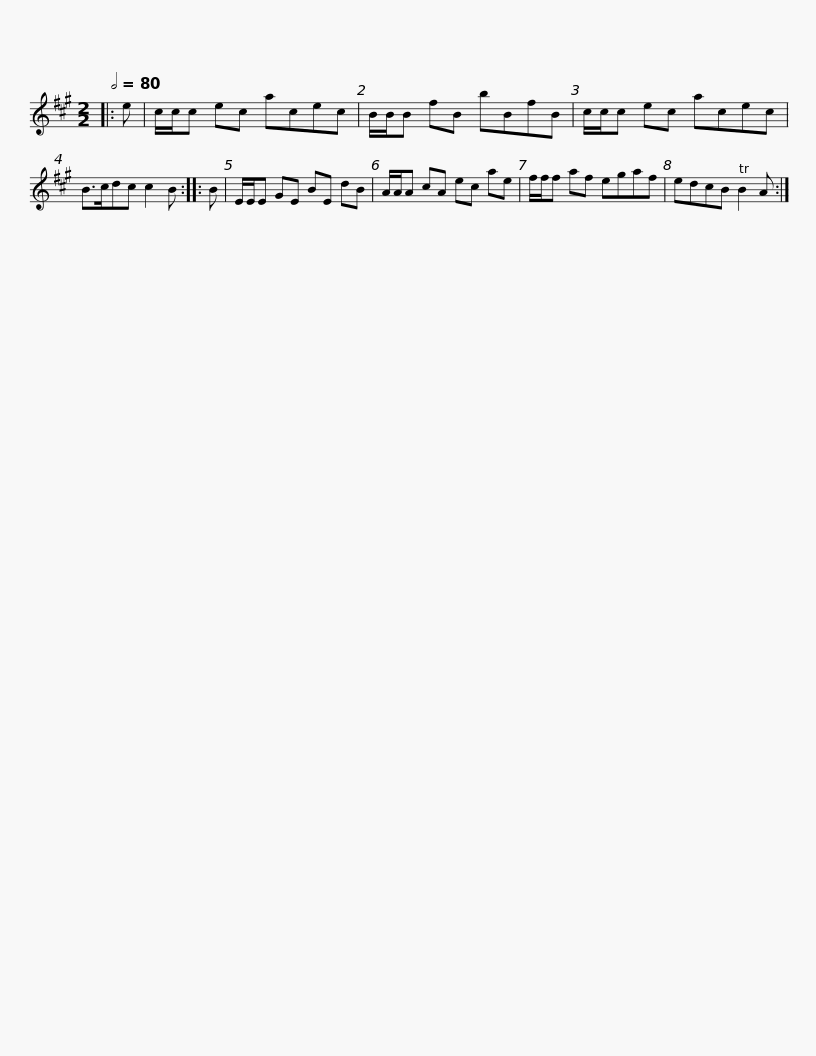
X:1
L:1/8
Q:1/2=80
M:2/2
I:linebreak $
K:A
V:1 treble
V:1
|: e | c/c/c ec acec | B/B/B fB bBfB | c/c/c ec acec | B>cdc c2 B :: %5
 B |$ E/E/E GE BE dB | A/A/A cA ec ae | f/f/f af egaf | edcB B2 A :| %10
